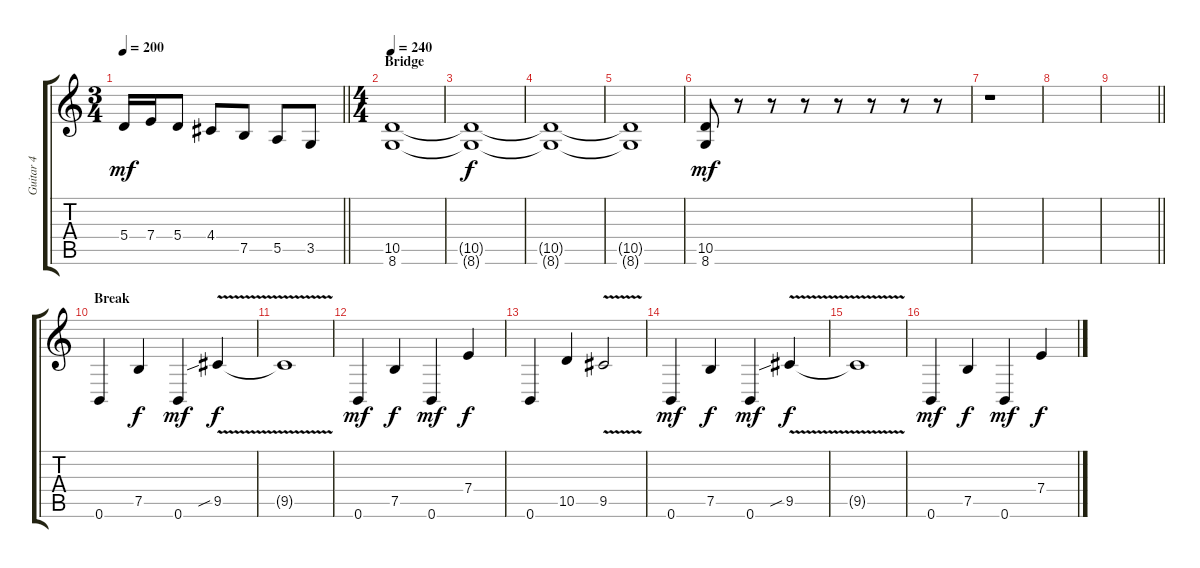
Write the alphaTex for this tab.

\track ("Guitar 4" "Guitar 4") {instrument distortionguitar}
\staff {score tabs}
\tuning (B3 Gb3 D3 A2 E2 B1) {hide}
\ts (3 4)
\tempo 200
\clef g2
\barLineRight lightlight
\ks c
5.4.16{dy mf} 7.4.16 5.4.8 4.4.8 7.5.8 5.5.8 3.5.8 |
\ts (4 4)
\section ("" "Bridge")
\tempo 240
(10.5 8.6).1 |
(10.5{t} 8.6{t}).1{dy f} |
(10.5{t} 8.6{t}).1 |
(10.5{t} 8.6{t}).1 |
(10.5 8.6).8{dy mf} r.8 r.8 r.8 r.8 r.8 r.8 r.8 |
r.1 |
|
\barLineRight lightlight
|
\section ("" "Break")
0.6.4 7.5.4{dy f} 0.6.4{dy mf} 9.5{v sib}.4{dy f} |
9.5{t}.1 |
0.6.4{dy mf} 7.5.4{dy f} 0.6.4{dy mf} 7.4.4{dy f} |
0.6.4 10.5.4 9.5{v}.2 |
0.6.4{dy mf} 7.5.4{dy f} 0.6.4{dy mf} 9.5{v sib}.4{dy f} |
9.5{t}.1 |
0.6.4{dy mf} 7.5.4{dy f} 0.6.4{dy mf} 7.4.4{dy f}
